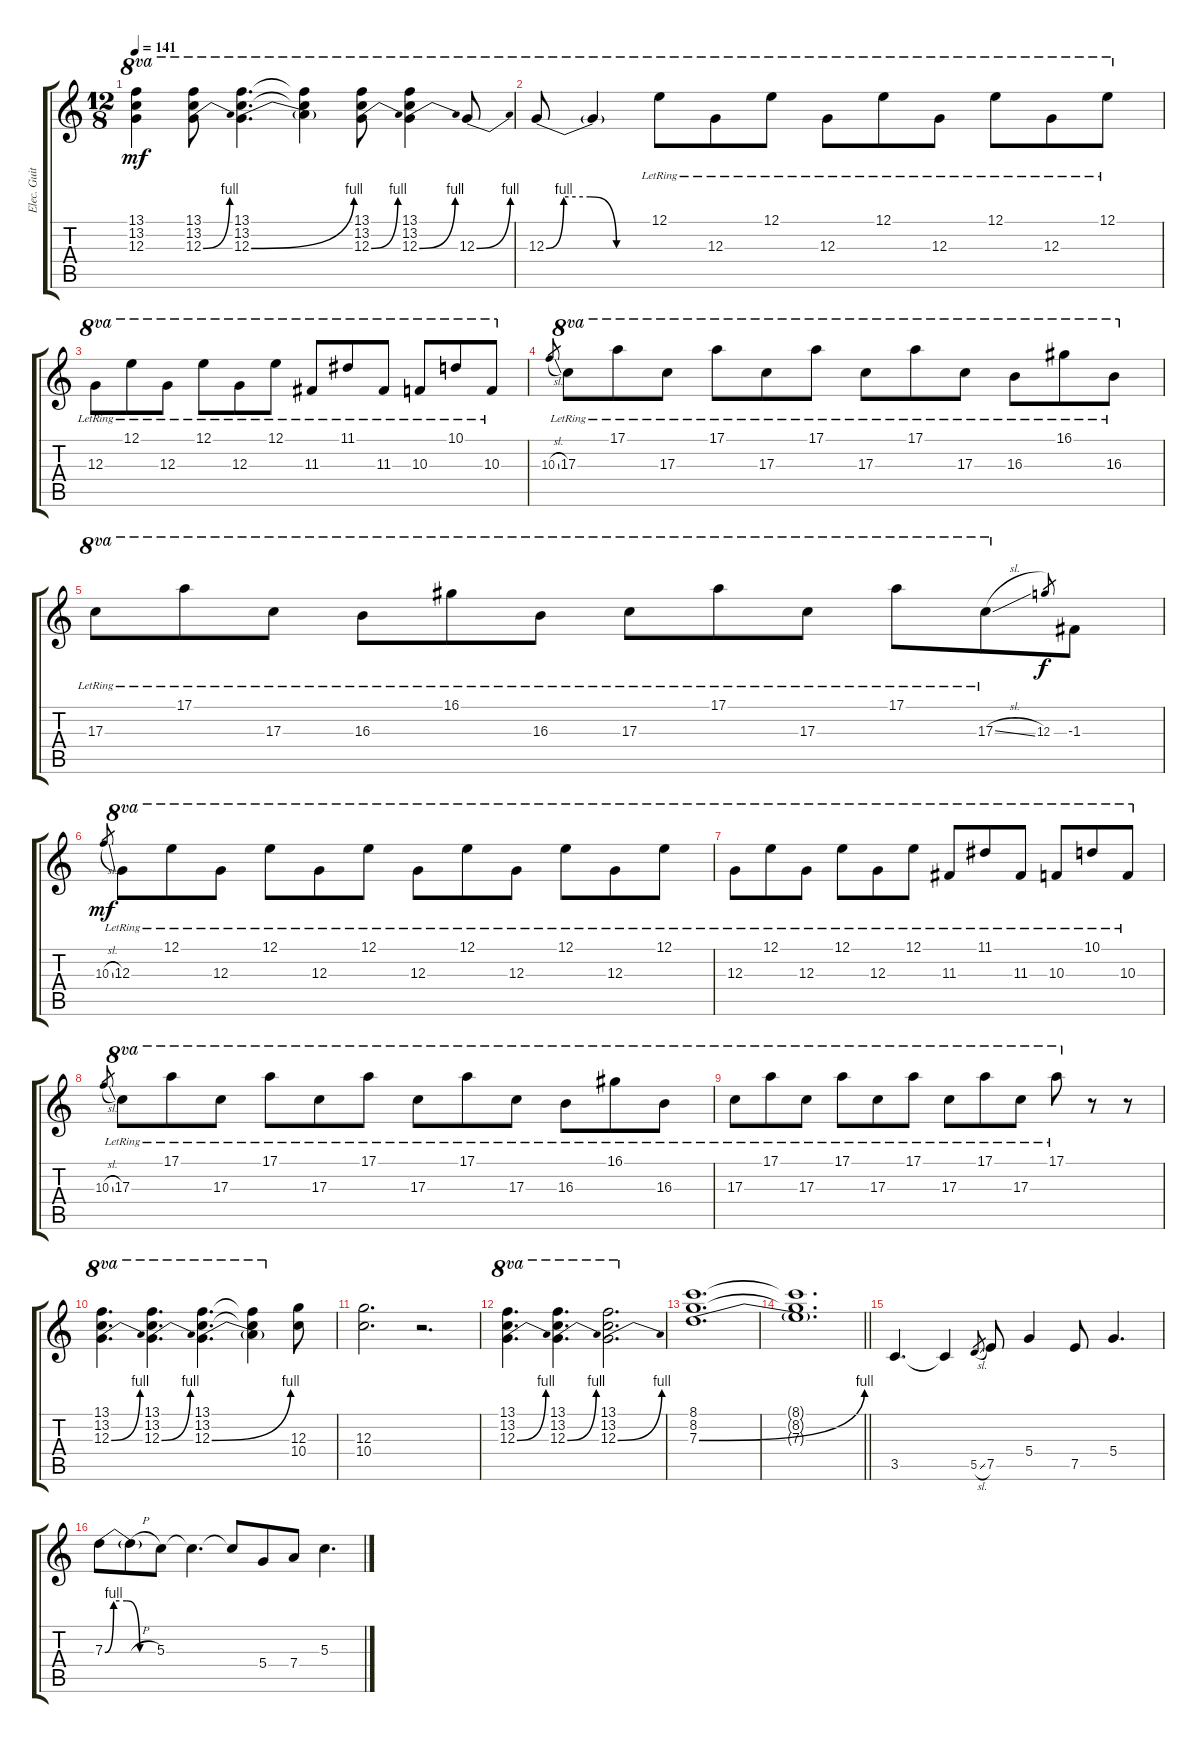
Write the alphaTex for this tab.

\track ("Elec. Guitar 3" "Elec. Guit") {instrument electricguitarclean}
\staff {score tabs}
\tuning (E4 B3 G3 D3 A2 E2) {hide}
\ts (12 8)
\tempo 141
\clef g2
\ks c
(13.1{t} 13.2{t} 12.3{t}).4{ot 8va dy mf} (13.1 13.2 12.3{be (bend 0 0 60 4)}).8{ot 8va} (13.1 13.2 12.3{be (bend 0 0 60 4)}).4{d ot 8va} (13.1{t} 13.2{t} 12.3{t}).4{ot 8va} (13.1 13.2 12.3{be (bend 0 0 60 4)}).8{ot 8va} (13.1 13.2 12.3{be (bend 0 0 60 4)}).4{ot 8va} 12.3{be (bend 0 0 60 4)}.8{ot 8va} |
12.3{be (custom 0 0 10 4 25 4 40 0 60 0)}.8{ot 8va} 12.3{t}.4{ot 8va} 12.1{lr}.8{ot 8va} 12.3{lr}.8{ot 8va} 12.1{lr}.8{ot 8va} 12.3{lr}.8{ot 8va} 12.1{lr}.8{ot 8va} 12.3{lr}.8{ot 8va} 12.1{lr}.8{ot 8va} 12.3{lr}.8{ot 8va} 12.1{lr}.8{ot 8va} |
12.3{lr}.8{ot 8va} 12.1{lr}.8{ot 8va} 12.3{lr}.8{ot 8va} 12.1{lr}.8{ot 8va} 12.3{lr}.8{ot 8va} 12.1{lr}.8{ot 8va} 11.3{lr}.8{ot 8va} 11.1{lr}.8{ot 8va} 11.3{lr}.8{ot 8va} 10.3{lr}.8{ot 8va} 10.1{lr}.8{ot 8va} 10.3{lr}.8{ot 8va} |
10.3{sl}.8{gr} 17.3{lr}.8{ot 8va} 17.1{lr}.8{ot 8va} 17.3{lr}.8{ot 8va} 17.1{lr}.8{ot 8va} 17.3{lr}.8{ot 8va} 17.1{lr}.8{ot 8va} 17.3{lr}.8{ot 8va} 17.1{lr}.8{ot 8va} 17.3{lr}.8{ot 8va} 16.3{lr}.8{ot 8va} 16.1{lr}.8{ot 8va} 16.3{lr}.8{ot 8va} |
17.3{lr}.8{ot 8va} 17.1{lr}.8{ot 8va} 17.3{lr}.8{ot 8va} 16.3{lr}.8{ot 8va} 16.1{lr}.8{ot 8va} 16.3{lr}.8{ot 8va} 17.3{lr}.8{ot 8va} 17.1{lr}.8{ot 8va} 17.3{lr}.8{ot 8va} 17.1{lr}.8{ot 8va} 17.3{sl lr}.8{ot 8va} 12.3.8{gr dy f} -1.3.8 |
10.3{sl}.8{gr dy mf} 12.3{lr}.8{ot 8va} 12.1{lr}.8{ot 8va} 12.3{lr}.8{ot 8va} 12.1{lr}.8{ot 8va} 12.3{lr}.8{ot 8va} 12.1{lr}.8{ot 8va} 12.3{lr}.8{ot 8va} 12.1{lr}.8{ot 8va} 12.3{lr}.8{ot 8va} 12.1{lr}.8{ot 8va} 12.3{lr}.8{ot 8va} 12.1{lr}.8{ot 8va} |
12.3{lr}.8{ot 8va} 12.1{lr}.8{ot 8va} 12.3{lr}.8{ot 8va} 12.1{lr}.8{ot 8va} 12.3{lr}.8{ot 8va} 12.1{lr}.8{ot 8va} 11.3{lr}.8{ot 8va} 11.1{lr}.8{ot 8va} 11.3{lr}.8{ot 8va} 10.3{lr}.8{ot 8va} 10.1{lr}.8{ot 8va} 10.3{lr}.8{ot 8va} |
10.3{sl}.8{gr} 17.3{lr}.8{ot 8va} 17.1{lr}.8{ot 8va} 17.3{lr}.8{ot 8va} 17.1{lr}.8{ot 8va} 17.3{lr}.8{ot 8va} 17.1{lr}.8{ot 8va} 17.3{lr}.8{ot 8va} 17.1{lr}.8{ot 8va} 17.3{lr}.8{ot 8va} 16.3{lr}.8{ot 8va} 16.1{lr}.8{ot 8va} 16.3{lr}.8{ot 8va} |
17.3{lr}.8{ot 8va} 17.1{lr}.8{ot 8va} 17.3{lr}.8{ot 8va} 17.1{lr}.8{ot 8va} 17.3{lr}.8{ot 8va} 17.1{lr}.8{ot 8va} 17.3{lr}.8{ot 8va} 17.1{lr}.8{ot 8va} 17.3{lr}.8{ot 8va} 17.1{lr}.8{ot 8va} r.8 r.8 |
(13.1 13.2 12.3{be (bend 0 0 60 4)}).4{d ot 8va} (13.1 13.2 12.3{be (bend 0 0 60 4)}).4{d ot 8va} (13.1 13.2 12.3{be (bend 0 0 60 4)}).4{d ot 8va} (13.1{t} 13.2{t} 12.3{t}).4{ot 8va} (12.3 10.4).8 |
(12.3 10.4).2{d} r.2{d} |
(13.1 13.2 12.3{be (bend 0 0 60 4)}).4{d ot 8va} (13.1 13.2 12.3{be (bend 0 0 60 4)}).4{d ot 8va} (13.1 13.2 12.3{be (bend 0 0 60 4)}).2{d ot 8va} |
(8.1 8.2 7.3{be (bend 0 0 60 4)}).1{d} |
\barLineRight lightlight
(8.1{t} 8.2{t} 7.3{t}).1{d} |
3.5.4{d} 3.5{t}.4 5.5{sl}.8{gr} 7.5.8 5.4.4 7.5.8 5.4.4{d} |
7.3{be (custom 0 0 10 4 25 4 40 0 60 0)}.8 7.3{h t}.8 5.3.8 5.3{t}.4{d} 5.3{t}.8 5.4.8 7.4.8 5.3.4{d}
